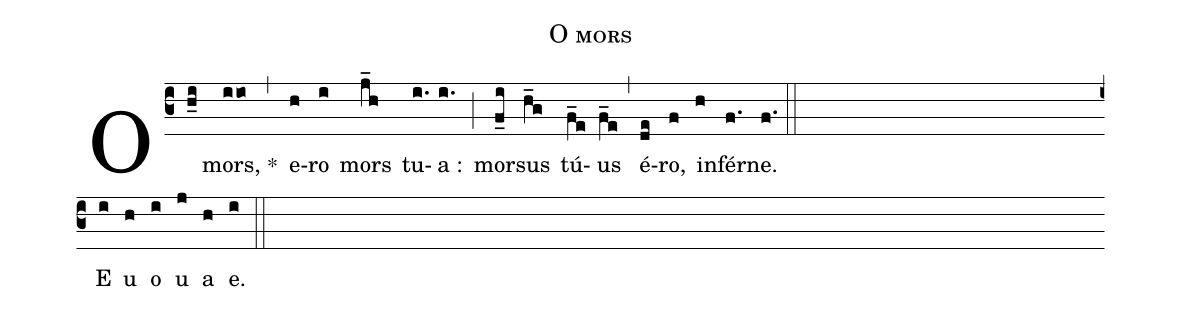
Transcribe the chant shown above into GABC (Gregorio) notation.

name: O mors;
%%
(c3)

O(h_i) mors, *(iio) (,) e(h)ro(i) mors(j_h) tu(i.)a :(i.) (;)
mor(f_i)sus(h_g) tú(f_e)us(f_e) (,) é(de)ro,(f) in(h)fér(f.)ne.(f.) (::) (Z)

E(i) u(h) o(i) u(j) a(h) e.(i) (::)
